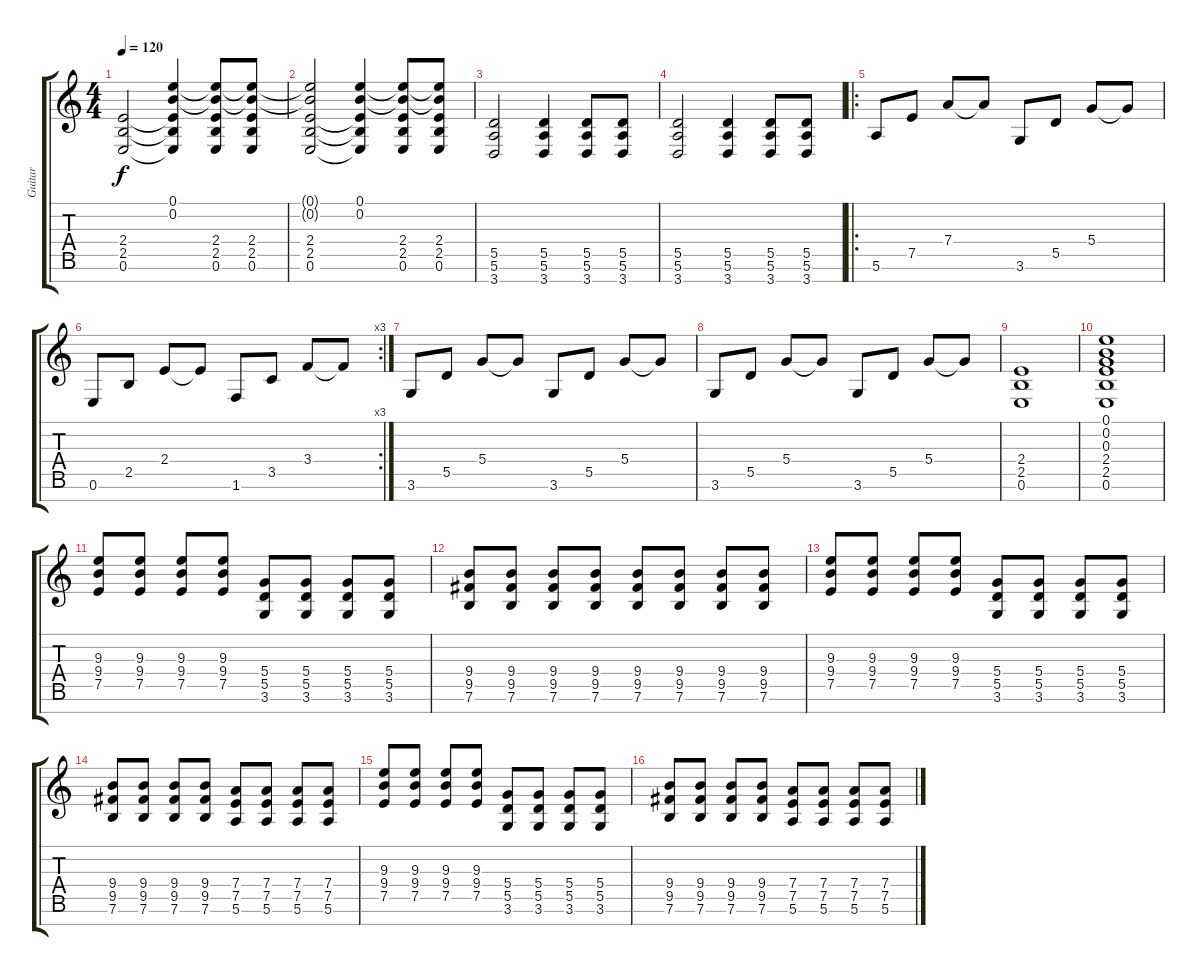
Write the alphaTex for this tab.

\track ("Guitar " "Guitar ") {instrument distortionguitar}
\staff {score tabs}
\tuning (E4 B3 G3 D3 A2 E2 B1) {hide}
\ts (4 4)
\tempo 120
\clef g2
\ks c
(2.4 2.5 0.6).2{dy f} (0.1 0.2 2.4{t} 2.5{t} 0.6{t}).4 (0.1{t} 0.2{t} 2.4 2.5 0.6).8 (0.1{t} 0.2{t} 2.4 2.5 0.6).8 |
(0.1{t} 0.2{t} 2.4 2.5 0.6).2 (0.1 0.2 2.4{t} 2.5{t} 0.6{t}).4 (0.1{t} 0.2{t} 2.4 2.5 0.6).8 (0.1{t} 0.2{t} 2.4 2.5 0.6).8 |
(5.5 5.6 3.7).2 (5.5 5.6 3.7).4 (5.5 5.6 3.7).8 (5.5 5.6 3.7).8 |
(5.5 5.6 3.7).2 (5.5 5.6 3.7).4 (5.5 5.6 3.7).8 (5.5 5.6 3.7).8 |
\ro
5.6.8 7.5.8 7.4.8 7.4{t}.8 3.6.8 5.5.8 5.4.8 5.4{t}.8 |
\rc 3
0.6.8 2.5.8 2.4.8 2.4{t}.8 1.6.8 3.5.8 3.4.8 3.4{t}.8 |
3.6.8 5.5.8 5.4.8 5.4{t}.8 3.6.8 5.5.8 5.4.8 5.4{t}.8 |
3.6.8 5.5.8 5.4.8 5.4{t}.8 3.6.8 5.5.8 5.4.8 5.4{t}.8 |
(2.4 2.5 0.6).1 |
(0.1 0.2 0.3 2.4 2.5 0.6).1 |
(9.3 9.4 7.5).8 (9.3 9.4 7.5).8 (9.3 9.4 7.5).8 (9.3 9.4 7.5).8 (5.4 5.5 3.6).8 (5.4 5.5 3.6).8 (5.4 5.5 3.6).8 (5.4 5.5 3.6).8 |
(9.4 9.5 7.6).8 (9.4 9.5 7.6).8 (9.4 9.5 7.6).8 (9.4 9.5 7.6).8 (9.4 9.5 7.6).8 (9.4 9.5 7.6).8 (9.4 9.5 7.6).8 (9.4 9.5 7.6).8 |
(9.3 9.4 7.5).8 (9.3 9.4 7.5).8 (9.3 9.4 7.5).8 (9.3 9.4 7.5).8 (5.4 5.5 3.6).8 (5.4 5.5 3.6).8 (5.4 5.5 3.6).8 (5.4 5.5 3.6).8 |
(9.4 9.5 7.6).8 (9.4 9.5 7.6).8 (9.4 9.5 7.6).8 (9.4 9.5 7.6).8 (7.4 7.5 5.6).8 (7.4 7.5 5.6).8 (7.4 7.5 5.6).8 (7.4 7.5 5.6).8 |
(9.3 9.4 7.5).8 (9.3 9.4 7.5).8 (9.3 9.4 7.5).8 (9.3 9.4 7.5).8 (5.4 5.5 3.6).8 (5.4 5.5 3.6).8 (5.4 5.5 3.6).8 (5.4 5.5 3.6).8 |
(9.4 9.5 7.6).8 (9.4 9.5 7.6).8 (9.4 9.5 7.6).8 (9.4 9.5 7.6).8 (7.4 7.5 5.6).8 (7.4 7.5 5.6).8 (7.4 7.5 5.6).8 (7.4 7.5 5.6).8
